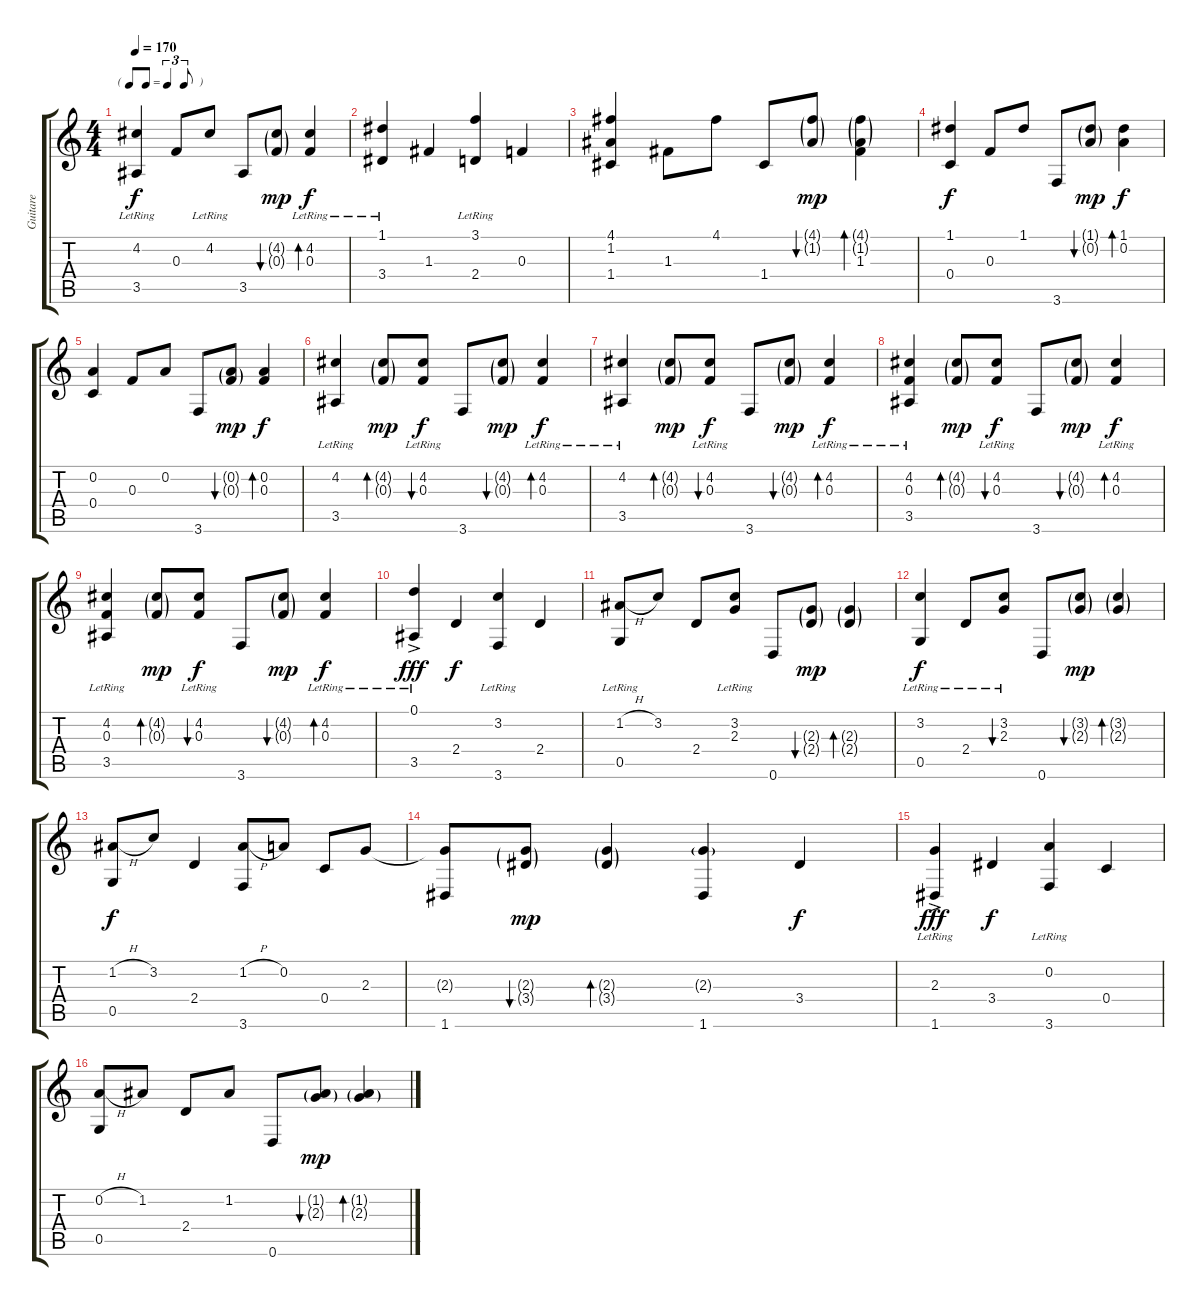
\track ("Guitare" "Guitare") {instrument acousticguitarsteel}
\staff {score tabs}
\tuning (D4 A3 F3 C3 G2 D2) {hide}
\ts (4 4)
\tf triplet8th
\tempo 170
\clef g2
\ks c
(4.2{lr} 3.5{lr}).4{dy f} 0.3.8 4.2{lr}.8 3.5.8 (4.2{g} 0.3{g}).8{bu 60 dy mp} (4.2{lr} 0.3{lr}).4{bd 60 dy f} |
(1.1{lr} 3.4).4 1.3.4 (3.1{lr} 2.4).4 0.3.4 |
(4.1 1.2 1.4).4 1.3.8 4.1.8 1.4.8 (4.1{g} 1.2{g}).8{bu 60 dy mp} (4.1{g} 1.2{g} 1.3).4{bd 60} |
(1.1 0.4).4{dy f} 0.3.8 1.1.8 3.6.8 (1.1{g} 0.2{g}).8{bu 60 dy mp} (1.1 0.2).4{bd 60 dy f} |
(0.2 0.4).4 0.3.8 0.2.8 3.6.8 (0.2{g} 0.3{g}).8{bu 60 dy mp} (0.2 0.3).4{bd 60 dy f} |
(4.2{lr} 3.5{lr}).4 (4.2{g} 0.3{g}).8{bd 60 dy mp} (4.2{lr} 0.3{lr}).8{bu 60 dy f} 3.6.8 (4.2{g} 0.3{g}).8{bu 60 dy mp} (4.2{lr} 0.3{lr}).4{bd 60 dy f} |
(4.2{lr} 3.5{lr}).4 (4.2{g} 0.3{g}).8{bd 60 dy mp} (4.2{lr} 0.3{lr}).8{bu 60 dy f} 3.6.8 (4.2{g} 0.3{g}).8{bu 60 dy mp} (4.2{lr} 0.3{lr}).4{bd 60 dy f} |
(4.2{lr} 0.3 3.5{lr}).4 (4.2{g} 0.3{g}).8{bd 60 dy mp} (4.2{lr} 0.3{lr}).8{bu 60 dy f} 3.6.8 (4.2{g} 0.3{g}).8{bu 60 dy mp} (4.2{lr} 0.3{lr}).4{bd 60 dy f} |
(4.2{lr} 0.3 3.5{lr}).4 (4.2{g} 0.3{g}).8{bd 60 dy mp} (4.2{lr} 0.3{lr}).8{bu 60 dy f} 3.6.8 (4.2{g} 0.3{g}).8{bu 60 dy mp} (4.2{lr} 0.3{lr}).4{bd 60 dy f} |
(0.1{ac lr} 3.5).4{dy fff} 2.4.4{dy f} (3.2{lr} 3.6).4 2.4.4 |
(1.2{h} 0.5{lr}).8 3.2.8 2.4.8 (3.2{lr} 2.3).8 0.6.8 (2.3{g} 2.4{g}).8{bu 60 dy mp} (2.3{g} 2.4{g}).4{bd 60} |
(3.2{lr} 0.5{lr}).4{dy f} 2.4{lr}.8 (3.2{lr} 2.3{lr}).8{bu 60} 0.6.8 (3.2{g} 2.3{g}).8{bu 60 dy mp} (3.2{g} 2.3{g}).4{bd 60} |
(1.2{h} 0.5).8{dy f} 3.2.8 2.4.4 (1.2{h} 3.6).8 0.2.8 0.4.8 2.3.8 |
(2.3{t} 1.6).8 (2.3{g} 3.4{g}).8{bu 60 dy mp} (2.3{g} 3.4{g}).4{bd 60} (2.3{g} 1.6).4 3.4.4{dy f} |
(2.3{ac lr} 1.6).4{dy fff} 3.4.4{dy f} (0.2{lr} 3.6).4 0.4.4 |
(0.2{h} 0.5).8 1.2.8 2.4.8 1.2.8 0.6.8 (1.2{g} 2.3{g}).8{bu 60 dy mp} (1.2{g} 2.3{g}).4{bd 60}
